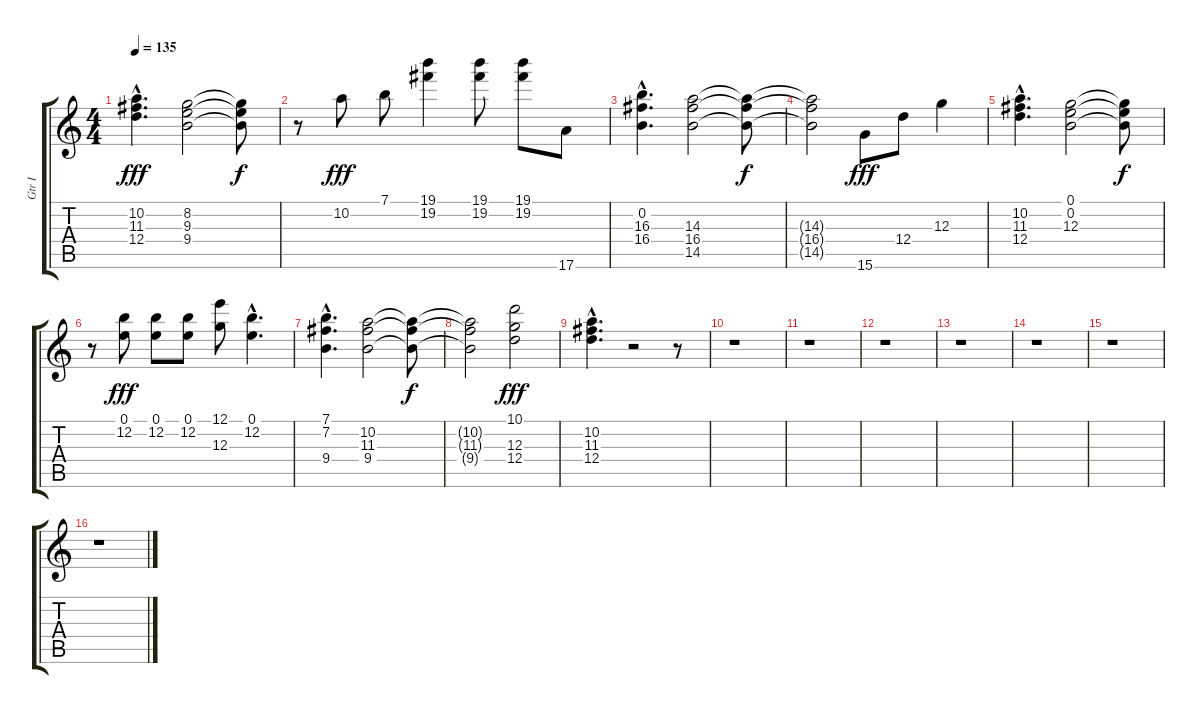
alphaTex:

\track ("Gtr I" "Gtr I") {instrument overdrivenguitar}
\staff {score tabs}
\tuning (E4 B3 G3 D3 A2 E2) {hide}
\ts (4 4)
\tempo 135
\clef g2
\ks c
(10.2{hac} 11.3{hac} 12.4{hac}).4{d dy fff} (8.2 9.3 9.4).2 (8.2{t} 9.3{t} 9.4{t}).8{dy f} |
r.8 10.2.8{dy fff} 7.1.8 (19.1 19.2).4 (19.1 19.2).8 (19.1 19.2).8 17.6.8 |
(0.2{hac} 16.3{hac} 16.4{hac}).4{d} (14.3 16.4 14.5).2 (14.3{t} 16.4{t} 14.5{t}).8{dy f} |
(14.3{t} 16.4{t} 14.5{t}).2 15.6.8{dy fff} 12.4.8 12.3.4 |
(10.2{hac} 11.3{hac} 12.4{hac}).4{d} (0.1 0.2 12.3).2 (0.1{t} 0.2{t} 12.3{t}).8{dy f} |
r.8 (0.1 12.2).8{dy fff} (0.1 12.2).8 (0.1 12.2).8 (12.1 12.3).8 (0.1{hac} 12.2{hac}).4{d} |
(7.1{hac} 7.2{hac} 9.4{hac}).4{d} (10.2 11.3 9.4).2 (10.2{t} 11.3{t} 9.4{t}).8{dy f} |
(10.2{t} 11.3{t} 9.4{t}).2 (10.1 12.3 12.4).2{dy fff} |
(10.2{hac} 11.3{hac} 12.4{hac}).4{d} r.2 r.8 |
r.1 |
r.1 |
r.1 |
r.1 |
r.1 |
r.1 |
r.1
